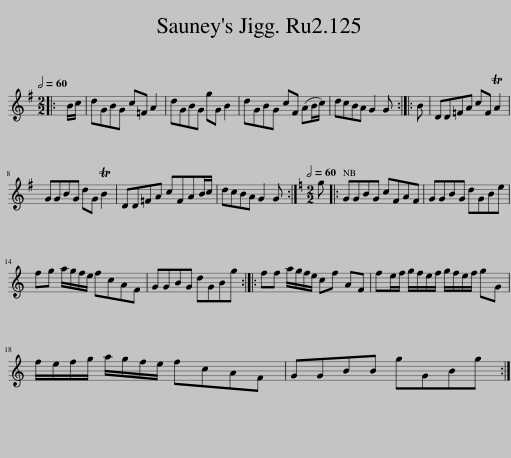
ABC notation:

X:1
L:1/8
Q:1/2=60
M:2/2
I:linebreak $
K:G
V:1 treble
V:1
|: B/c/ | dGBG c=F A2 | dGBG gG B2 | dGBG cF (AB/c/) | dcBA G2 G :: %5
 B | DD=FA cF TA2 |$ GGBG dG TB2 | DD=FA cFAB/c/ | dcBA G2 G :| %10
[K:C][M:2/2][Q:1/2=60] g |: GGBG cFAF | GGBG dGBe |$ fg a/g/f/e/ fcAF | GGBG dGBg :: %15
 ff a/g/f/e/ cf AF | fe/f/ g/f/e/f/ g/f/e/f/ gG |$ f/e/f/g/ a/g/f/e/ fcAF | GGBB gGBg :| %19
